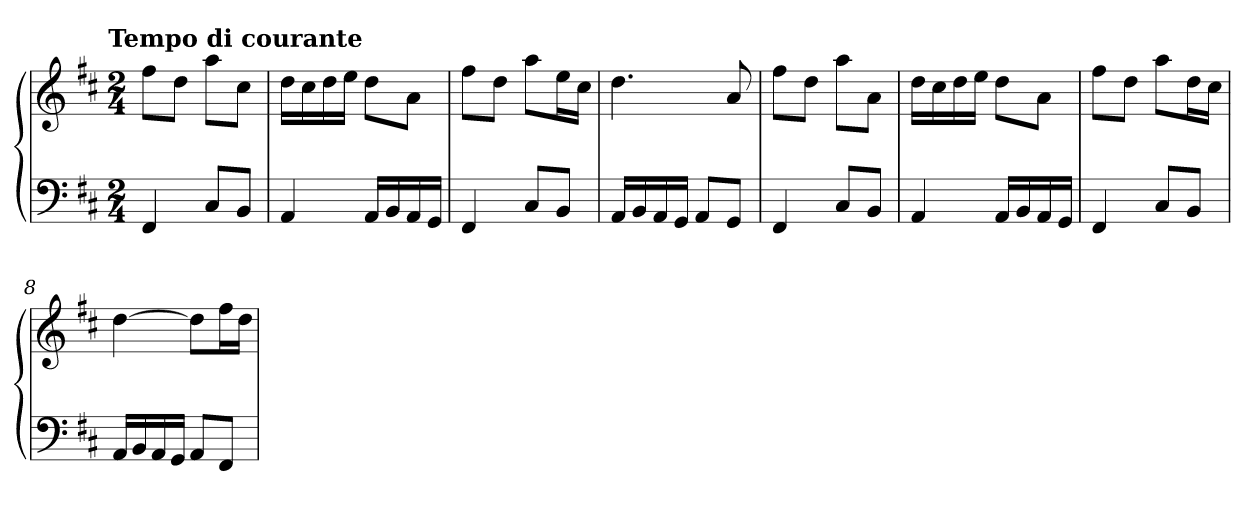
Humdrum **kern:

**kern	**kern
*part1	*part1
*staff2	*staff1
*clefF4	*clefG2
*k[f#c#]	*k[f#c#]
!!LO:TX:omd:t=Tempo di courante
*M2/4	*M2/4
*MM120	*MM120
=1	=1
4FF#/	8ff#\L
.	8dd\J
8C#/L	8aa\L
8BB/J	8cc#\J
=2	=2
4AA/	16dd\LL
.	16cc#\
.	16dd\
.	16ee\JJ
16AA/LL	8dd\L
16BB/	.
16AA/	8a\J
16GG/JJ	.
=3	=3
4FF#/	8ff#\L
.	8dd\J
8C#/L	8aa\L
8BB/J	16ee\L
.	16cc#\JJ
=4	=4
16AA/LL	4.dd\
16BB/	.
16AA/	.
16GG/JJ	.
8AA/L	.
8GG/J	8a/
=5	=5
4FF#/	8ff#\L
.	8dd\J
8C#/L	8aa\L
8BB/J	8a\J
=6	=6
4AA/	16dd\LL
.	16cc#\
.	16dd\
.	16ee\JJ
16AA/LL	8dd\L
16BB/	.
16AA/	8a\J
16GG/JJ	.
!!LO:LB:g=z
=7	=7
4FF#/	8ff#\L
.	8dd\J
8C#/L	8aa\L
8BB/J	16dd\L
.	16cc#\JJ
=8	=8
16AA/LL	[4dd\
16BB/	.
16AA/	.
16GG/JJ	.
8AA/L	8dd\L]
8FF#/J	16ff#\L
.	16dd\JJ
=	=
*-	*-
